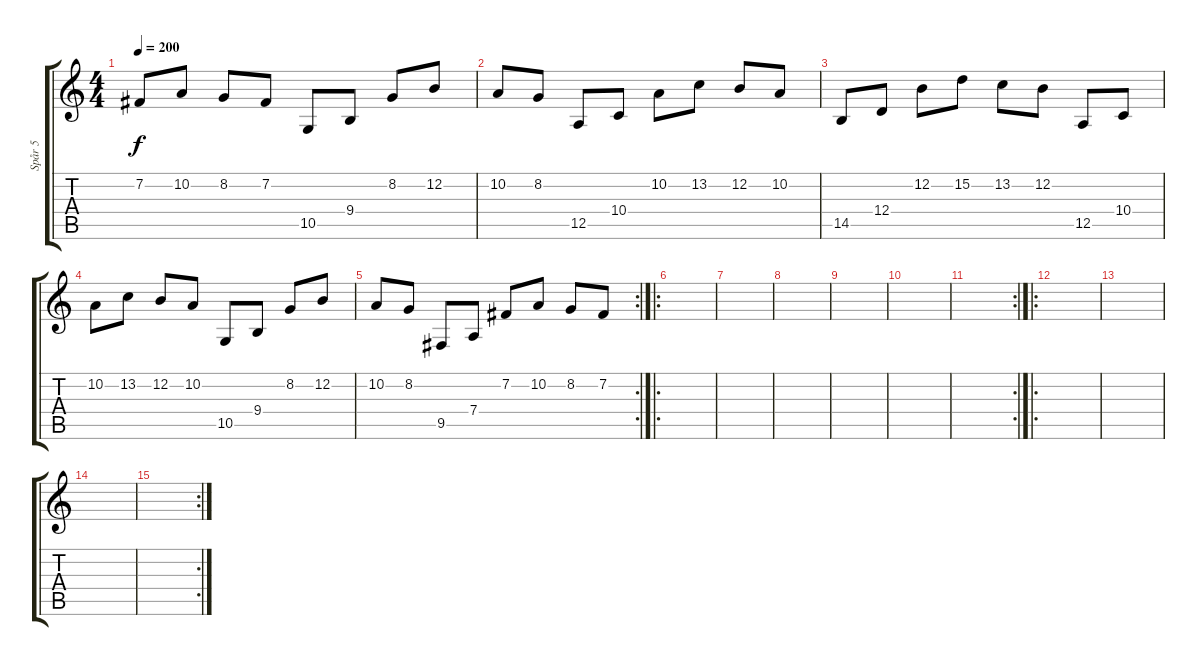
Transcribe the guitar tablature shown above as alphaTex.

\track ("Spår 5" "Spår 5") {instrument acousticgrandpiano}
\staff {score tabs}
\tuning (E4 B3 G3 D3 A2 E2) {hide}
\ts (4 4)
\tempo 200
\clef g2
\ks c
7.2.8{dy f} 10.2.8 8.2.8 7.2.8 10.5.8 9.4.8 8.2.8 12.2.8 |
10.2.8 8.2.8 12.5.8 10.4.8 10.2.8 13.2.8 12.2.8 10.2.8 |
14.5.8 12.4.8 12.2.8 15.2.8 13.2.8 12.2.8 12.5.8 10.4.8 |
10.2.8 13.2.8 12.2.8 10.2.8 10.5.8 9.4.8 8.2.8 12.2.8 |
\rc 2
10.2.8 8.2.8 9.5.8 7.4.8 7.2.8 10.2.8 8.2.8 7.2.8 |
\ro
|
|
|
|
|
\rc 2
|
\ro
|
|
|
\rc 2
